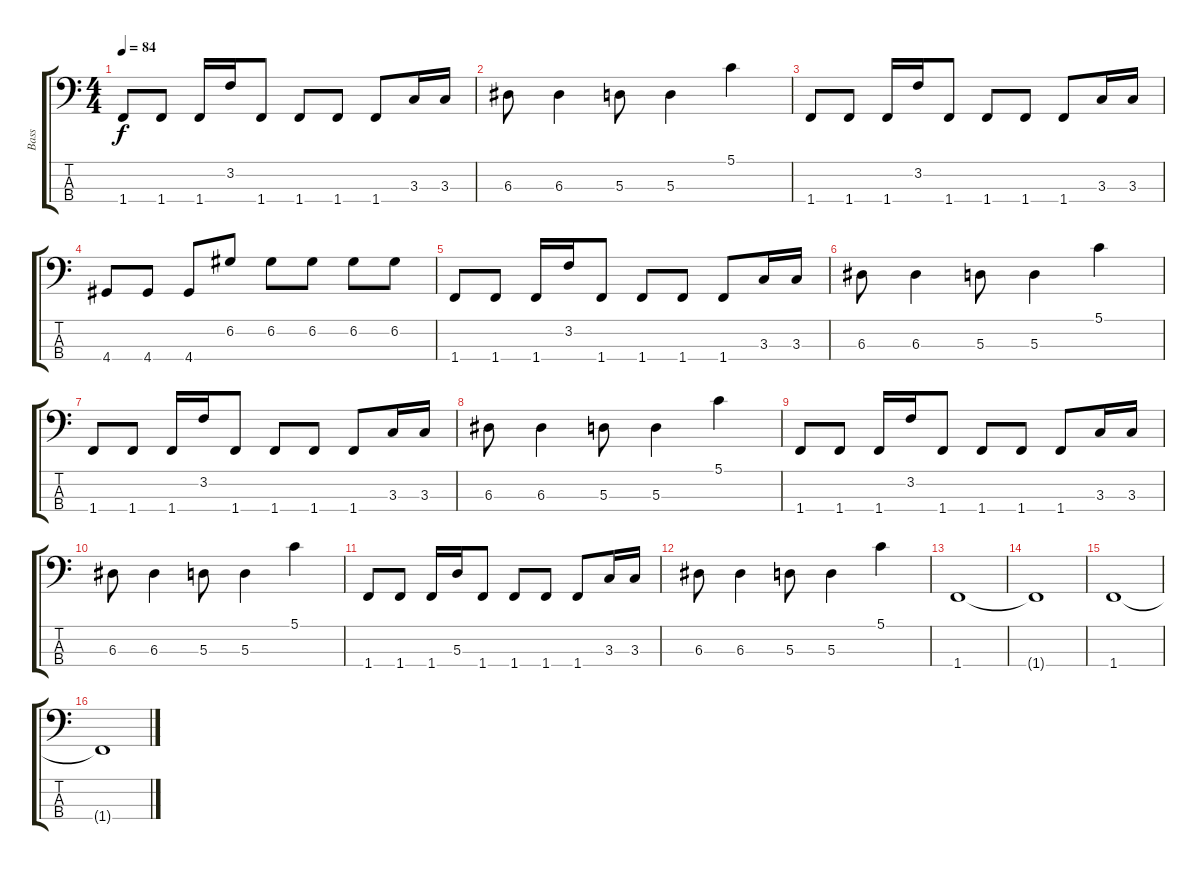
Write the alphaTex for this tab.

\track ("Bass" "Bass") {instrument electricbassfinger}
\staff {score tabs}
\tuning (G2 D2 A1 E1) {hide}
\ts (4 4)
\tempo 84
\clef f4
\ks c
1.4.8{dy f} 1.4.8 1.4.16 3.2.16 1.4.8 1.4.8 1.4.8 1.4.8 3.3.16 3.3.16 |
6.3.8 6.3.4 5.3.8 5.3.4 5.1.4 |
1.4.8 1.4.8 1.4.16 3.2.16 1.4.8 1.4.8 1.4.8 1.4.8 3.3.16 3.3.16 |
4.4.8 4.4.8 4.4.8 6.2.8 6.2.8 6.2.8 6.2.8 6.2.8 |
1.4.8 1.4.8 1.4.16 3.2.16 1.4.8 1.4.8 1.4.8 1.4.8 3.3.16 3.3.16 |
6.3.8 6.3.4 5.3.8 5.3.4 5.1.4 |
1.4.8 1.4.8 1.4.16 3.2.16 1.4.8 1.4.8 1.4.8 1.4.8 3.3.16 3.3.16 |
6.3.8 6.3.4 5.3.8 5.3.4 5.1.4 |
1.4.8 1.4.8 1.4.16 3.2.16 1.4.8 1.4.8 1.4.8 1.4.8 3.3.16 3.3.16 |
6.3.8 6.3.4 5.3.8 5.3.4 5.1.4 |
1.4.8 1.4.8 1.4.16 5.3.16 1.4.8 1.4.8 1.4.8 1.4.8 3.3.16 3.3.16 |
6.3.8 6.3.4 5.3.8 5.3.4 5.1.4 |
1.4.1 |
1.4{t}.1 |
1.4.1 |
1.4{t}.1
